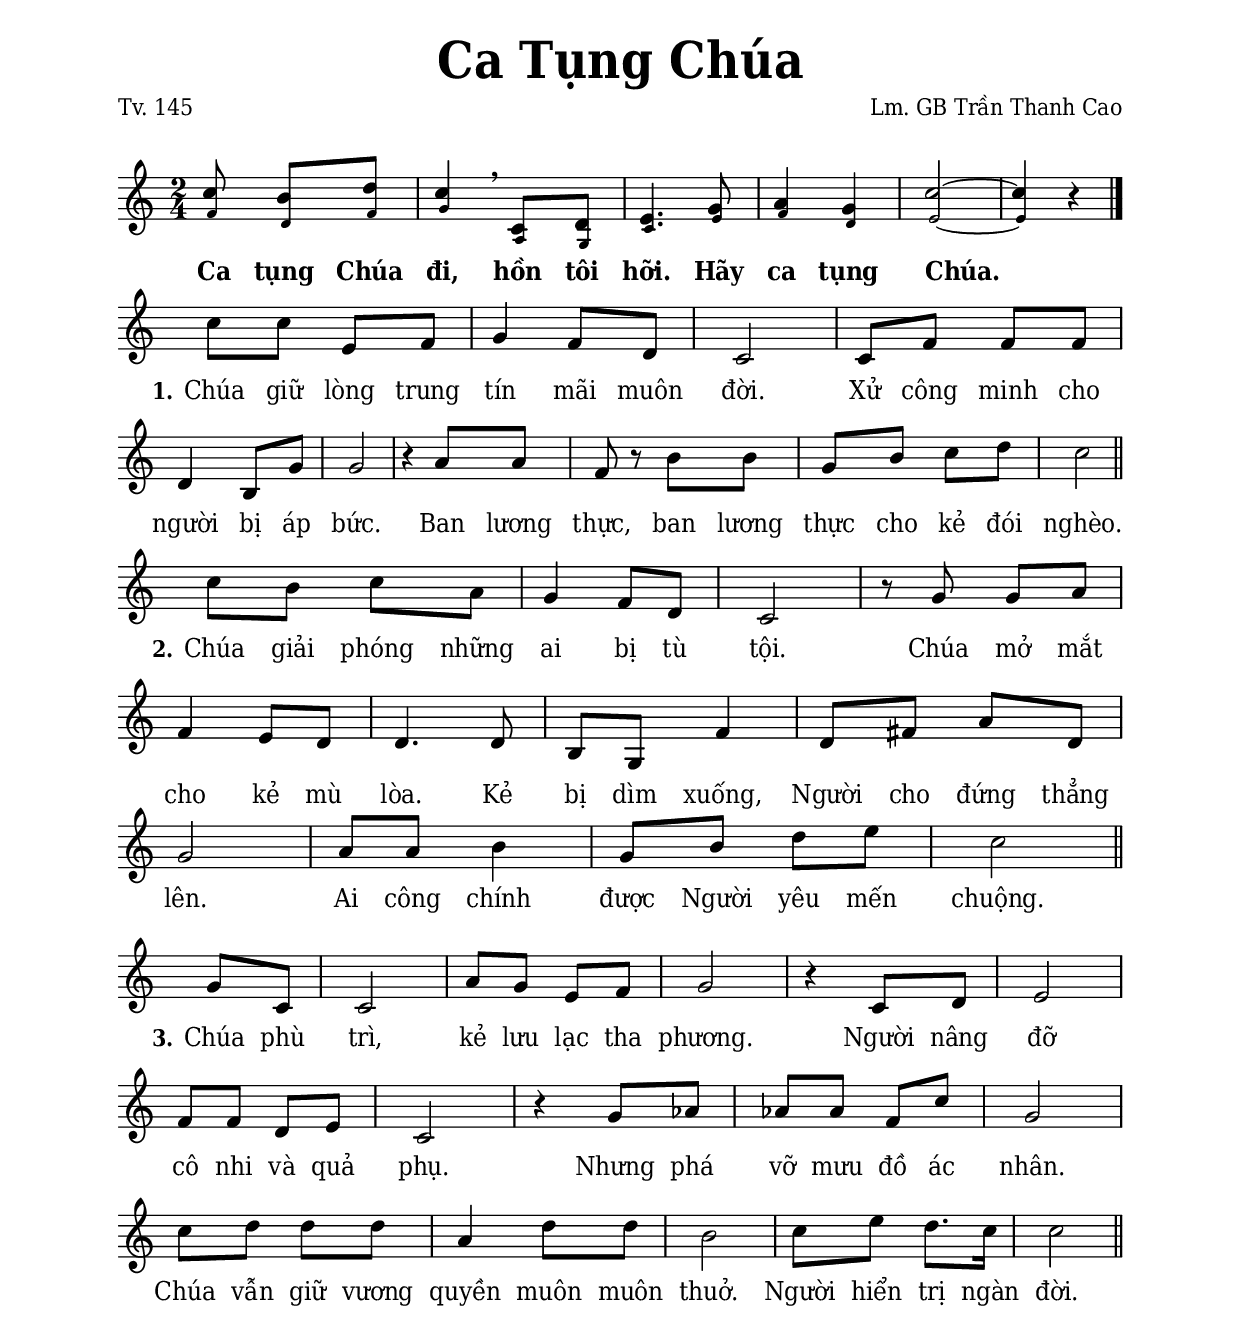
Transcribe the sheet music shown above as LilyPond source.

% Cài đặt chung
\version "2.22.1"
\include "english.ly"

\header {
  title = \markup { \fontsize #3 "Ca Tụng Chúa" }
  poet = "Tv. 145"
  composer = "Lm. GB Trần Thanh Cao"
  arranger = " "
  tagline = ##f
}

% Nhạc điệp khúc
nhacDiepKhucSop = \relative c'' {
  \partial 4. c8 b d |
  c4 \breathe c,8 d |
  e4. g8 |
  a4 g |
  c2 ~ |
  c4 r \bar "|."
}

nhacDiepKhucBas = \relative c' {
  \partial 4. f8 d f |
  g4 a,8 g |
  c4. e8 |
  f4 d |
  e2 ~ |
  e4 r
}

% Nhạc phiên khúc
nhacPhienKhucMot = \relative c'' {
  c8 c e, f |
  g4 f8 d |
  c2 |
  c8 f f f |
  d4 b8 g' |
  g2 |
  r4 a8 a |
  f r b b |
  g b c d |
  c2 \bar "||"
}

nhacPhienKhucHai = \relative c'' {
  c8 b c a |
  g4 f8 d |
  c2 |
  r8 g' g a |
  f4 e8 d |
  d4. d8 |
  b g f'4 |
  d8 fs a d, |
  g2 |
  a8 a b4 |
  g8 b d e |
  c2 \bar "||"
}

nhacPhienKhucBa = \relative c'' {
  \partial 4 g8 c, |
  c2 |
  a'8 g e f |
  g2 |
  r4 c,8 d |
  e2 |
  f8 f d e |
  c2 |
  r4 g'8 af |
  af af f c' |
  g2 |
  c8 d d d |
  a4 d8 d |
  b2 |
  c8 e d8. c16 |
  c2 \bar "||"
}

% Lời điệp khúc
loiDiepKhuc = \lyricmode {
  Ca tụng Chúa đi, hồn tôi hỡi.
  Hãy ca tụng Chúa.
}

% Lời phiên khúc
loiPhienKhucMot = \lyricmode {
  \set stanza = #"1."
  Chúa giữ lòng trung tín mãi muôn đời.
  Xử công minh cho người bị áp bức.
  Ban lương thực, ban lương thực cho kẻ đói nghèo.
}

loiPhienKhucHai = \lyricmode {
  \set stanza = #"2."
  Chúa giải phóng những ai bị tù tội.
  Chúa mở mắt cho kẻ mù lòa.
  Kẻ bị dìm xuống, Người cho đứng thẳng lên.
  Ai công chính được Người yêu mến chuộng.
}

loiPhienKhucBa = \lyricmode {
  \set stanza = #"3."
  Chúa phù trì, kẻ lưu lạc tha phương.
  Người nâng đỡ cô nhi và quả phụ.
  Nhưng phá vỡ mưu đồ ác nhân.
  Chúa vẫn giữ vương quyền muôn muôn thuở.
  Người hiển trị ngàn đời.
}

% Dàn trang
\paper {
  #(set-paper-size "a4")
  top-margin = 20\mm
  bottom-margin = 10\mm
  left-margin = 20\mm
  right-margin = 20\mm
  indent = #0
  #(define fonts
    (make-pango-font-tree
      "Deja Vu Serif Condensed"
      "Deja Vu Serif Condensed"
      "Deja Vu Serif Condensed"
      (/ 20 20)))
  page-count = #1
  system-system-spacing = #'((basic-distance . 12.5)
                             (minimum-distance . 12.5)
                             (padding . 1))
  score-system-spacing = #'((basic-distance . 12.5)
                             (minimum-distance . 12.5)
                             (padding . 1))
}

% Thiết lập tông và nhịp
TongNhip = { \key c \major \time 2/4 }

% Đổi kích thước nốt cho bè phụ
notBePhu =
#(define-music-function (font-size music) (number? ly:music?)
   (for-some-music
     (lambda (m)
       (if (music-is-of-type? m 'rhythmic-event)
           (begin
             (set! (ly:music-property m 'tweaks)
                   (cons `(font-size . ,font-size)
                         (ly:music-property m 'tweaks)))
             #t)
           #f))
     music)
   music)

\score {
  \new ChoirStaff <<
    \new Staff = diepKhuc \with {
        \consists "Merge_rests_engraver"
        %\magnifyStaff #(magstep +1)
        printPartCombineTexts = ##f
      }
      <<
      \new Voice \TongNhip \partCombine 
        \nhacDiepKhucSop
        \notBePhu -3 { \nhacDiepKhucBas }
      \new NullVoice = nhacThamChieu \nhacDiepKhucSop
      \new Lyrics \with {
          \override VerticalAxisGroup.
            nonstaff-relatedstaff-spacing.padding = #1
          \override VerticalAxisGroup.
            nonstaff-unrelatedstaff-spacing.padding = #1
        }
        \lyricsto nhacThamChieu \loiDiepKhuc
      >>
  >>
  \layout {
    ragged-last = ##f
    \override Lyrics.LyricText.font-series = #'bold
    %\override Lyrics.LyricText.font-size = #+2
    \override Lyrics.LyricSpace.minimum-distance = #2.2
    \override Score.BarNumber.break-visibility = ##(#f #f #f)
    \override Score.SpacingSpanner.uniform-stretching = ##t
  }
}

%\markup { \vspace #0.1 }

\score {
  \new ChoirStaff <<
    \new Staff = phienKhuc \with {
        %\magnifyStaff #(magstep +1)
      }
      <<
      \new Voice = beSop {
        \key c \major \time 2/4 \nhacPhienKhucMot
      }
    >>
    \new Lyrics \with {
          \override VerticalAxisGroup.
            nonstaff-relatedstaff-spacing.padding = #1.2
          \override VerticalAxisGroup.
            nonstaff-unrelatedstaff-spacing.padding = #1
        }
        \lyricsto beSop \loiPhienKhucMot
  >>
  \layout {
    \override Staff.TimeSignature.transparent = ##t
    %\override Lyrics.LyricText.font-size = #+2
    \override Lyrics.LyricSpace.minimum-distance = #2
    \override Score.BarNumber.break-visibility = ##(#f #f #f)
    \override Score.SpacingSpanner.uniform-stretching = ##t
  }
}

\score {
  \new ChoirStaff <<
    \new Staff = phienKhuc \with {
        %\magnifyStaff #(magstep +1)
      }
      <<
      \new Voice = beSop {
        \key c \major \time 2/4 \nhacPhienKhucHai
      }
    >>
    \new Lyrics \with {
          \override VerticalAxisGroup.
            nonstaff-relatedstaff-spacing.padding = #1.2
          \override VerticalAxisGroup.
            nonstaff-unrelatedstaff-spacing.padding = #1
        }
        \lyricsto beSop \loiPhienKhucHai
  >>
  \layout {
    \override Staff.TimeSignature.transparent = ##t
    %\override Lyrics.LyricText.font-size = #+2
    \override Lyrics.LyricSpace.minimum-distance = #2.5
    \override Score.BarNumber.break-visibility = ##(#f #f #f)
    \override Score.SpacingSpanner.uniform-stretching = ##t
  }
}

\score {
  \new ChoirStaff <<
    \new Staff = phienKhuc \with {
        %\magnifyStaff #(magstep +1)
      }
      <<
      \new Voice = beSop {
        \key c \major \time 2/4 \nhacPhienKhucBa
      }
    >>
    \new Lyrics \with {
          \override VerticalAxisGroup.
            nonstaff-relatedstaff-spacing.padding = #1.2
          \override VerticalAxisGroup.
            nonstaff-unrelatedstaff-spacing.padding = #1
        }
        \lyricsto beSop \loiPhienKhucBa
  >>
  \layout {
    \override Staff.TimeSignature.transparent = ##t
    %\override Lyrics.LyricText.font-size = #+2
    \override Lyrics.LyricSpace.minimum-distance = #1.5
    \override Score.BarNumber.break-visibility = ##(#f #f #f)
    \override Score.SpacingSpanner.uniform-stretching = ##t
  }
}
